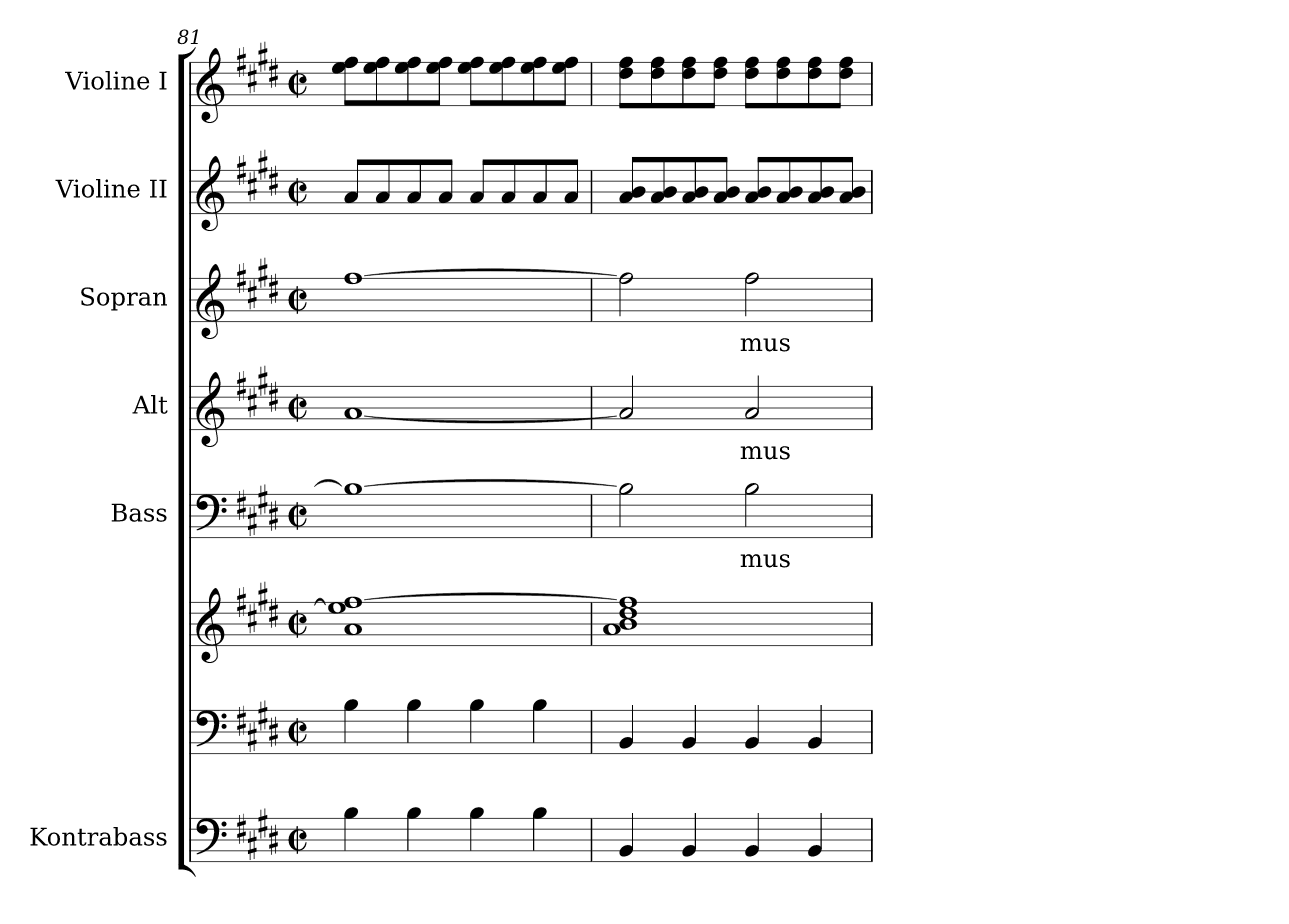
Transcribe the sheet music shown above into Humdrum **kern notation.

**kern	**kern	**kern	**kern	**text	**kern	**text	**kern	**text	**kern	**kern
*part7	*part6	*part6	*part5	*part5	*part4	*part4	*part3	*part3	*part2	*part1
*staff8	*staff7	*staff6	*staff5	*staff5	*staff4	*staff4	*staff3	*staff3	*staff2	*staff1
*I"Kontrabass	*	*	*I"Bass	*	*I"Alt	*	*I"Sopran	*	*I"Violine II	*I"Violine I
*I'Kb.	*	*	*I'B.	*	*I'A.	*	*I'S.	*	*I'Vl. II	*I'Vl. I
*clefF4	*clefF4	*clefG2	*clefF4	*	*clefG2	*	*clefG2	*	*clefG2	*clefG2
*ITrd7c12	*	*	*	*	*	*	*	*	*	*
*k[f#c#g#d#]	*k[f#c#g#d#]	*k[f#c#g#d#]	*k[f#c#g#d#]	*	*k[f#c#g#d#]	*	*k[f#c#g#d#]	*	*k[f#c#g#d#]	*k[f#c#g#d#]
*E:	*E:	*E:	*E:	*	*E:	*	*E:	*	*E:	*E:
*M2/2	*M2/2	*M2/2	*M2/2	*	*M2/2	*	*M2/2	*	*M2/2	*M2/2
*met(c|)	*met(c|)	*met(c|)	*met(c|)	*	*met(c|)	*	*met(c|)	*	*met(c|)	*met(c|)
=81	=81	=81	=81	=81	=81	=81	=81	=81	=81	=81
4BB\	4B\	1a 1ee] [1ff#	1B_	.	[1a	.	[1ff#	.	8a/L	8ee\ 8ff#\L
.	.	.	.	.	.	.	.	.	8a/	8ee\ 8ff#\
4BB\	4B\	.	.	.	.	.	.	.	8a/	8ee\ 8ff#\
.	.	.	.	.	.	.	.	.	8a/J	8ee\ 8ff#\J
4BB\	4B\	.	.	.	.	.	.	.	8a/L	8ee\ 8ff#\L
.	.	.	.	.	.	.	.	.	8a/	8ee\ 8ff#\
4BB\	4B\	.	.	.	.	.	.	.	8a/	8ee\ 8ff#\
.	.	.	.	.	.	.	.	.	8a/J	8ee\ 8ff#\J
=82	=82	=82	=82	=82	=82	=82	=82	=82	=82	=82
4BBB/	4BB/	1a 1b 1dd# 1ff#]	2B\]	.	2a/]	.	2ff#\]	.	8a/ 8b/L	8dd#\ 8ff#\L
.	.	.	.	.	.	.	.	.	8a/ 8b/	8dd#\ 8ff#\
4BBB/	4BB/	.	.	.	.	.	.	.	8a/ 8b/	8dd#\ 8ff#\
.	.	.	.	.	.	.	.	.	8a/ 8b/J	8dd#\ 8ff#\J
!	!	!	!	!LO:LY:b	!	!LO:LY:b	!	!LO:LY:b	!	!
4BBB/	4BB/	.	2B\	-mus	2a/	-mus	2ff#\	-mus	8a/ 8b/L	8dd#\ 8ff#\L
.	.	.	.	.	.	.	.	.	8a/ 8b/	8dd#\ 8ff#\
4BBB/	4BB/	.	.	.	.	.	.	.	8a/ 8b/	8dd#\ 8ff#\
.	.	.	.	.	.	.	.	.	8a/ 8b/J	8dd#\ 8ff#\J
=	=	=	=	=	=	=	=	=	=	=
*-	*-	*-	*-	*-	*-	*-	*-	*-	*-	*-
